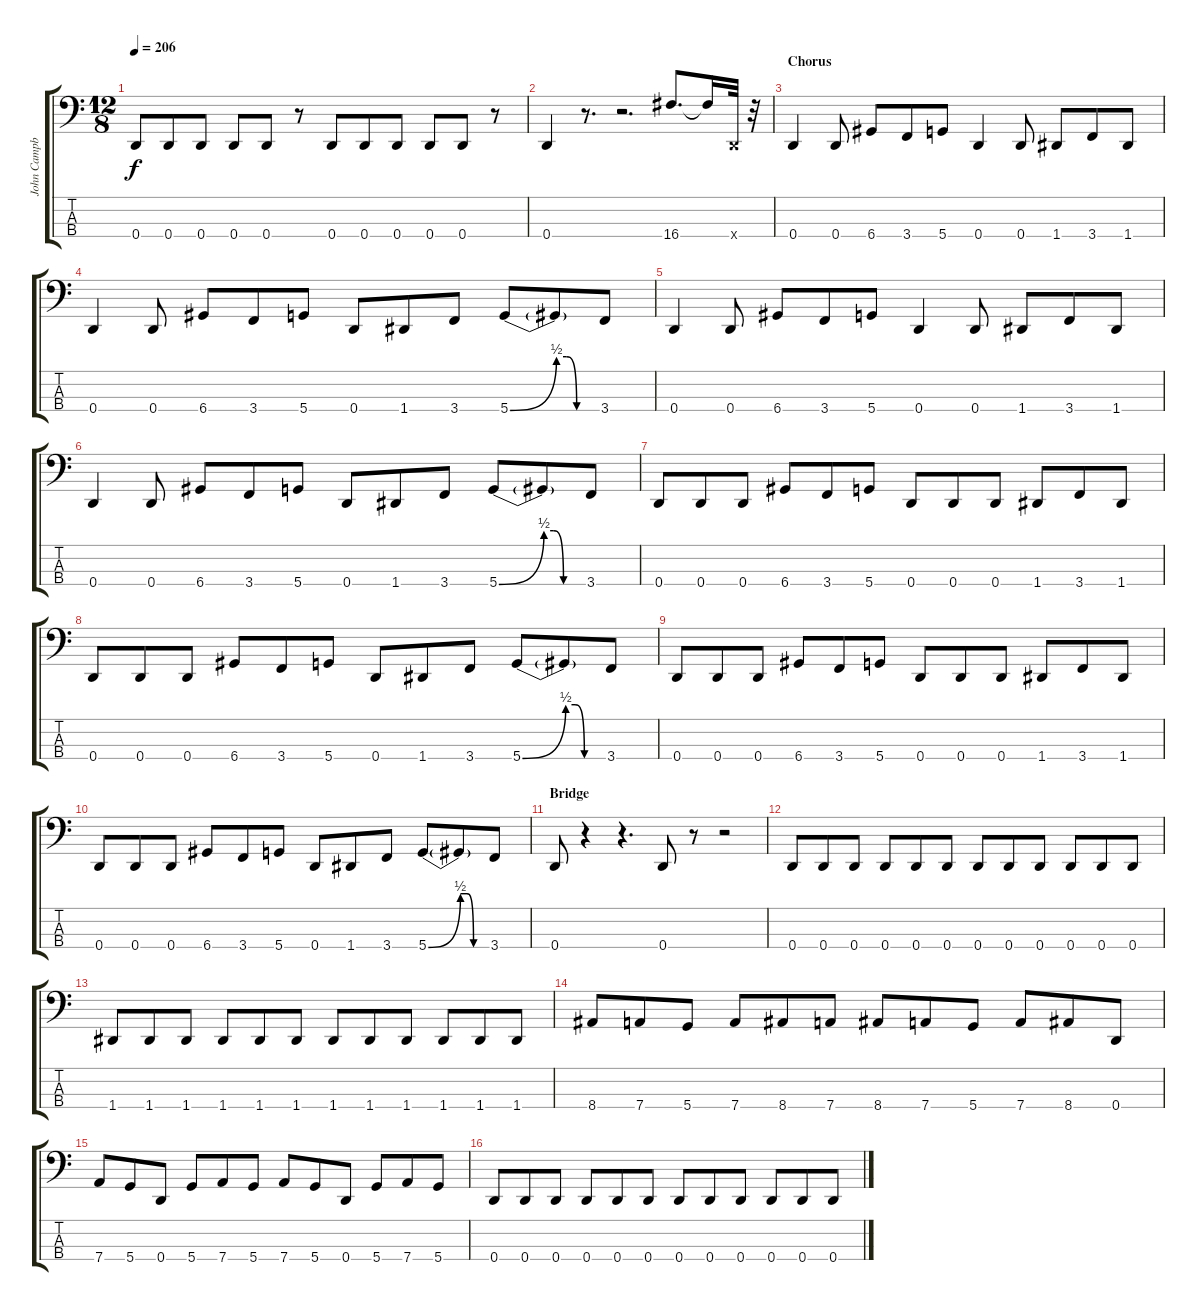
\track ("John Campbell" "John Campb") {instrument electricbasspick}
\staff {score tabs}
\tuning (G2 D2 A1 D1) {hide}
\ts (12 8)
\tempo 206
\clef f4
\ks c
0.4.8{dy f} 0.4.8 0.4.8 0.4.8 0.4.8 r.8 0.4.8 0.4.8 0.4.8 0.4.8 0.4.8 r.8 |
0.4.4 r.8{d} r.2{d} 16.4.8{d} 16.4{t}.16 0.4{x}.32 r.32 |
\section ("" "Chorus")
0.4.4 0.4.8 6.4.8 3.4.8 5.4.8 0.4.4 0.4.8 1.4.8 3.4.8 1.4.8 |
0.4.4 0.4.8 6.4.8 3.4.8 5.4.8 0.4.8 1.4.8 3.4.8 5.4{be (bend 0 0 60 2)}.8 5.4{be (custom 0 2 15 2 30 0 60 0) t}.8 3.4.8 |
0.4.4 0.4.8 6.4.8 3.4.8 5.4.8 0.4.4 0.4.8 1.4.8 3.4.8 1.4.8 |
0.4.4 0.4.8 6.4.8 3.4.8 5.4.8 0.4.8 1.4.8 3.4.8 5.4{be (bend 0 0 60 2)}.8 5.4{be (custom 0 2 15 2 30 0 60 0) t}.8 3.4.8 |
0.4.8 0.4.8 0.4.8 6.4.8 3.4.8 5.4.8 0.4.8 0.4.8 0.4.8 1.4.8 3.4.8 1.4.8 |
0.4.8 0.4.8 0.4.8 6.4.8 3.4.8 5.4.8 0.4.8 1.4.8 3.4.8 5.4{be (bend 0 0 60 2)}.8 5.4{be (custom 0 2 15 2 30 0 60 0) t}.8 3.4.8 |
0.4.8 0.4.8 0.4.8 6.4.8 3.4.8 5.4.8 0.4.8 0.4.8 0.4.8 1.4.8 3.4.8 1.4.8 |
0.4.8 0.4.8 0.4.8 6.4.8 3.4.8 5.4.8 0.4.8 1.4.8 3.4.8 5.4{be (bend 0 0 60 2)}.8 5.4{be (custom 0 2 15 2 30 0 60 0) t}.8 3.4.8 |
\section ("" "Bridge")
0.4.8 r.4 r.4{d} 0.4.8 r.8 r.2 |
0.4.8 0.4.8 0.4.8 0.4.8 0.4.8 0.4.8 0.4.8 0.4.8 0.4.8 0.4.8 0.4.8 0.4.8 |
1.4.8 1.4.8 1.4.8 1.4.8 1.4.8 1.4.8 1.4.8 1.4.8 1.4.8 1.4.8 1.4.8 1.4.8 |
8.4.8 7.4.8 5.4.8 7.4.8 8.4.8 7.4.8 8.4.8 7.4.8 5.4.8 7.4.8 8.4.8 0.4.8 |
7.4.8 5.4.8 0.4.8 5.4.8 7.4.8 5.4.8 7.4.8 5.4.8 0.4.8 5.4.8 7.4.8 5.4.8 |
0.4.8 0.4.8 0.4.8 0.4.8 0.4.8 0.4.8 0.4.8 0.4.8 0.4.8 0.4.8 0.4.8 0.4.8
